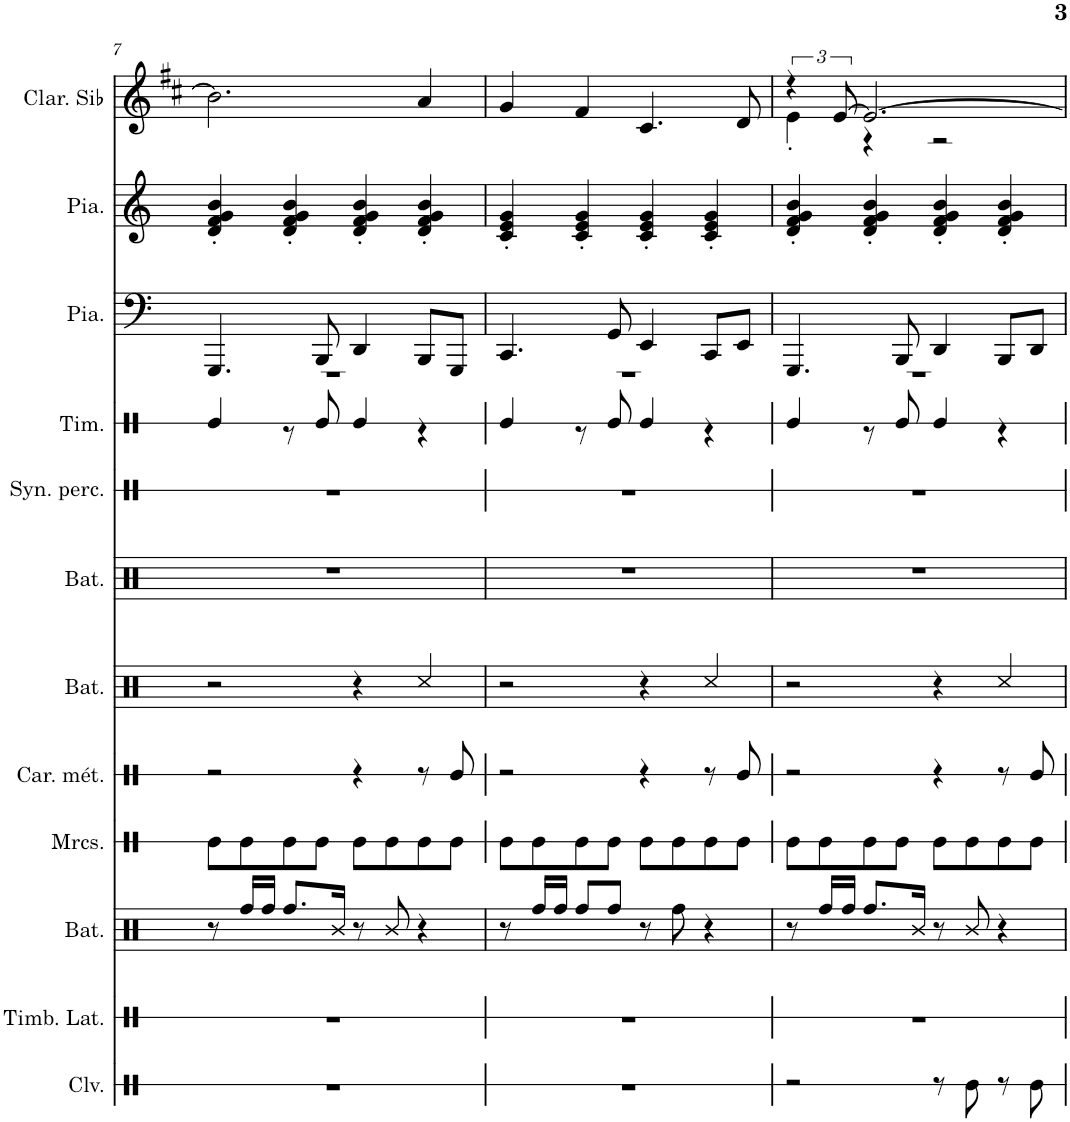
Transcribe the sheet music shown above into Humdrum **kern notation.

**kern	**kern	**kern	**kern	**kern	**kern	**kern	**kern	**kern	**kern	**kern	**kern
*part12	*part11	*part10	*part9	*part8	*part7	*part6	*part5	*part4	*part3	*part2	*part1
*staff12	*staff11	*staff10	*staff9	*staff8	*staff7	*staff6	*staff5	*staff4	*staff3	*staff2	*staff1
*I"Claves	*I"Timbales latines	*I"Batterie	*I"Maracas	*I"Carillon en métal	*I"Batterie	*I"Batterie	*I"Synthétiseur de percussions	*I"Timbre	*I"Piano	*I"Piano	*I"Clarinette en Sib
*I'Clv.	*I'Timb. Lat.	*I'Bat.	*I'Mrcs.	*I'Car. mét.	*I'Bat.	*I'Bat.	*I'Syn. perc.	*I'Tim.	*I'Pia.	*I'Pia.	*I'Clar. Sib
!!LO:PB:g=z
*clefX	*clefX	*clefX	*clefX	*clefX	*clefX	*clefX	*clefX	*clefX	*clefF4	*clefG2	*clefG2
*	*	*	*	*	*	*	*	*	*	*	*Trd1c2
*k[]	*k[]	*k[]	*k[]	*k[]	*k[]	*k[]	*k[]	*k[]	*k[]	*k[]	*k[f#c#]
*M4/4	*M4/4	*M4/4	*M4/4	*M4/4	*M4/4	*M4/4	*M4/4	*M4/4	*M4/4	*M4/4	*M4/4
=7	=7	=7	=7	=7	=7	=7	=7	=7	=7	=7	=7
*	*	*	*	*	*	*	*	*^	*	*	*
1r	1r	8r	8Re\L	2r	2r	1r	1r	1r	4Re/	4.GGG/	4d/' 4f/' 4g/' 4b/'	2.b\]
.	.	16Rff/LL	8Re\	.	.	.	.	.	.	.	.	.
.	.	16Rff/JJ	.	.	.	.	.	.	.	.	.	.
.	.	8.Rff/L	8Re\	.	.	.	.	.	8r	.	4d/' 4f/' 4g/' 4b/'	.
.	.	.	8Re\J	.	.	.	.	.	8Re/	8BBB/	.	.
.	.	16R/Jk	.	.	.	.	.	.	.	.	.	.
.	.	8r	8Re\L	4r	4r	.	.	.	4Re/	4DD/	4d/' 4f/' 4g/' 4b/'	.
.	.	8R/	8Re\	.	.	.	.	.	.	.	.	.
.	.	4r	8Re\	8r	4Rcc/	.	.	.	4r	8BBB/L	4d/' 4f/' 4g/' 4b/'	4a/
.	.	.	8Re\J	8Re/	.	.	.	.	.	8GGG/J	.	.
=8	=8	=8	=8	=8	=8	=8	=8	=8	=8	=8	=8	=8
1r	1r	8r	8Re\L	2r	2r	1r	1r	1r	4Re/	4.CC/	4c/' 4e/' 4g/'	4g/
.	.	16Rff/LL	8Re\	.	.	.	.	.	.	.	.	.
.	.	16Rff/JJ	.	.	.	.	.	.	.	.	.	.
.	.	8Rff/L	8Re\	.	.	.	.	.	8r	.	4c/' 4e/' 4g/'	4f#/
.	.	8Rff/J	8Re\J	.	.	.	.	.	8Re/	8GG/	.	.
.	.	8r	8Re\L	4r	4r	.	.	.	4Re/	4EE/	4c/' 4e/' 4g/'	4.c#/
.	.	8Rff\	8Re\	.	.	.	.	.	.	.	.	.
.	.	4r	8Re\	8r	4Rcc/	.	.	.	4r	8CC/L	4c/' 4e/' 4g/'	.
.	.	.	8Re\J	8Re/	.	.	.	.	.	8EE/J	.	8d/
=9	=9	=9	=9	=9	=9	=9	=9	=9	=9	=9	=9	=9
*	*	*	*	*	*	*	*	*	*	*	*	*^
2r	1r	8r	8Re\L	2r	2r	1r	1r	1r	4Re/	4.GGG/	4d/' 4f/' 4g/' 4b/'	6r	4e'\
.	.	16Rff/LL	8Re\	.	.	.	.	.	.	.	.	.	.
.	.	.	.	.	.	.	.	.	.	.	.	[12e/	.
.	.	16Rff/JJ	.	.	.	.	.	.	.	.	.	.	.
.	.	8.Rff/L	8Re\	.	.	.	.	.	8r	.	4d/' 4f/' 4g/' 4b/'	2.e/_	4r
.	.	.	8Re\J	.	.	.	.	.	8Re/	8BBB/	.	.	.
.	.	16R/Jk	.	.	.	.	.	.	.	.	.	.	.
8r	.	8r	8Re\L	4r	4r	.	.	.	4Re/	4DD/	4d/' 4f/' 4g/' 4b/'	.	2r
8Re\	.	8R/	8Re\	.	.	.	.	.	.	.	.	.	.
8r	.	4r	8Re\	8r	4Rcc/	.	.	.	4r	8BBB/L	4d/' 4f/' 4g/' 4b/'	.	.
8Re\	.	.	8Re\J	8Re/	.	.	.	.	.	8DD/J	.	.	.
*	*	*	*	*	*	*	*	*v	*v	*	*	*v	*v
=	=	=	=	=	=	=	=	=	=	=	=
*-	*-	*-	*-	*-	*-	*-	*-	*-	*-	*-	*-
